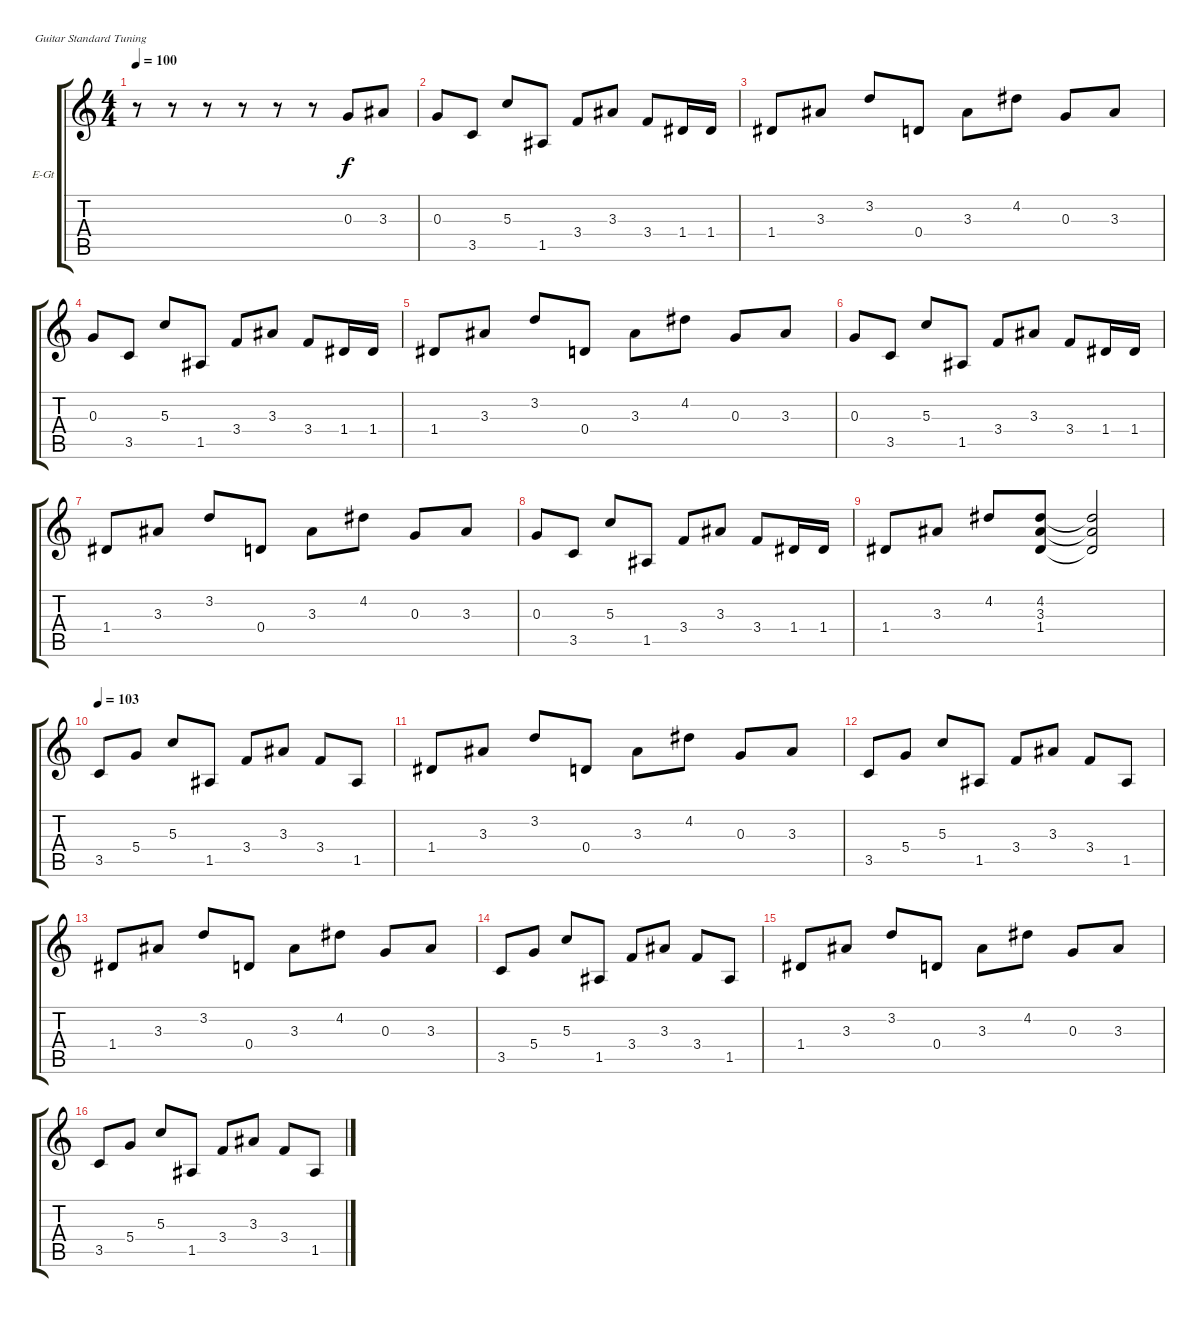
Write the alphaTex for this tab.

\defaultSystemsLayout 4
\bracketExtendMode groupsimilarinstruments
\firstSystemTrackNameOrientation horizontal
\otherSystemsTrackNameOrientation horizontal
\track ("Noize MC" "E-Gt") {instrument electricguitarclean}
\staff {score tabs}
\tuning (E4 B3 G3 D3 A2 E2)
\ts (4 4)
\tempo 100
\clef g2
\ks c
r.8{dy f instrument electricguitarclean} r.8 r.8 r.8 r.8 r.8 0.3.8 3.3.8 |
0.3.8 3.5.8 5.3.8 1.5.8 3.4.8 3.3.8 3.4.8 1.4.16 1.4.16 |
1.4.8 3.3.8 3.2.8 0.4.8 3.3.8 4.2.8 0.3.8 3.3.8 |
0.3.8 3.5.8 5.3.8 1.5.8 3.4.8 3.3.8 3.4.8 1.4.16 1.4.16 |
1.4.8 3.3.8 3.2.8 0.4.8 3.3.8 4.2.8 0.3.8 3.3.8 |
0.3.8 3.5.8 5.3.8 1.5.8 3.4.8 3.3.8 3.4.8 1.4.16 1.4.16 |
1.4.8 3.3.8 3.2.8 0.4.8 3.3.8 4.2.8 0.3.8 3.3.8 |
0.3.8 3.5.8 5.3.8 1.5.8 3.4.8 3.3.8 3.4.8 1.4.16 1.4.16 |
1.4.8 3.3.8 4.2.8 (1.4 4.2 3.3).8 (3.3{t} 1.4{t} 4.2{t}).2 |
\tempo 103
3.5.8 5.4.8 5.3.8 1.5.8 3.4.8 3.3.8 3.4.8 1.5.8 |
1.4.8 3.3.8 3.2.8 0.4.8 3.3.8 4.2.8 0.3.8 3.3.8 |
3.5.8 5.4.8 5.3.8 1.5.8 3.4.8 3.3.8 3.4.8 1.5.8 |
1.4.8 3.3.8 3.2.8 0.4.8 3.3.8 4.2.8 0.3.8 3.3.8 |
3.5.8 5.4.8 5.3.8 1.5.8 3.4.8 3.3.8 3.4.8 1.5.8 |
1.4.8 3.3.8 3.2.8 0.4.8 3.3.8 4.2.8 0.3.8 3.3.8 |
3.5.8 5.4.8 5.3.8 1.5.8 3.4.8 3.3.8 3.4.8 1.5.8
